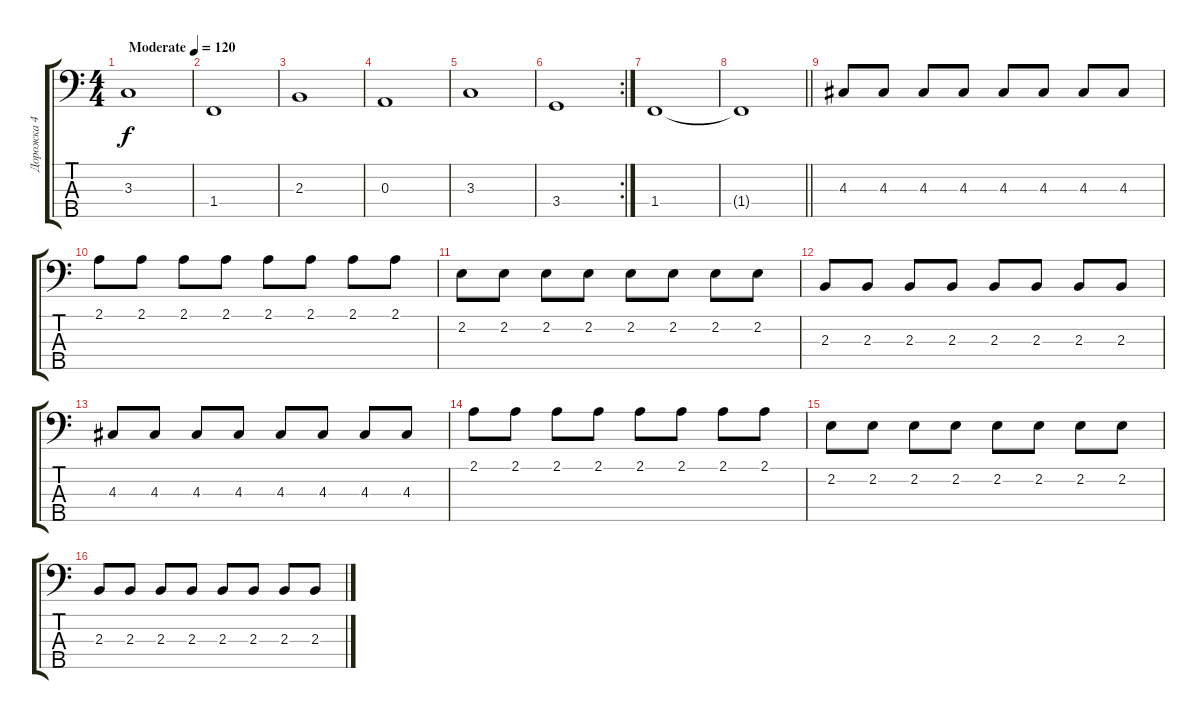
\track ("Дорожка 4" "Дорожка 4") {instrument electricbasspick}
\staff {score tabs}
\tuning (G2 D2 A1 E1 B0) {hide}
\ts (4 4)
\tempo (120 "Moderate")
\clef f4
\ks c
3.3.1{dy f instrument electricbasspick} |
1.4.1 |
2.3.1 |
0.3.1 |
3.3.1 |
\rc 2
3.4.1 |
1.4.1 |
\barLineRight lightlight
1.4{t}.1 |
4.3.8 4.3.8 4.3.8 4.3.8 4.3.8 4.3.8 4.3.8 4.3.8 |
2.1.8 2.1.8 2.1.8 2.1.8 2.1.8 2.1.8 2.1.8 2.1.8 |
2.2.8 2.2.8 2.2.8 2.2.8 2.2.8 2.2.8 2.2.8 2.2.8 |
2.3.8 2.3.8 2.3.8 2.3.8 2.3.8 2.3.8 2.3.8 2.3.8 |
4.3.8 4.3.8 4.3.8 4.3.8 4.3.8 4.3.8 4.3.8 4.3.8 |
2.1.8 2.1.8 2.1.8 2.1.8 2.1.8 2.1.8 2.1.8 2.1.8 |
2.2.8 2.2.8 2.2.8 2.2.8 2.2.8 2.2.8 2.2.8 2.2.8 |
2.3.8 2.3.8 2.3.8 2.3.8 2.3.8 2.3.8 2.3.8 2.3.8
